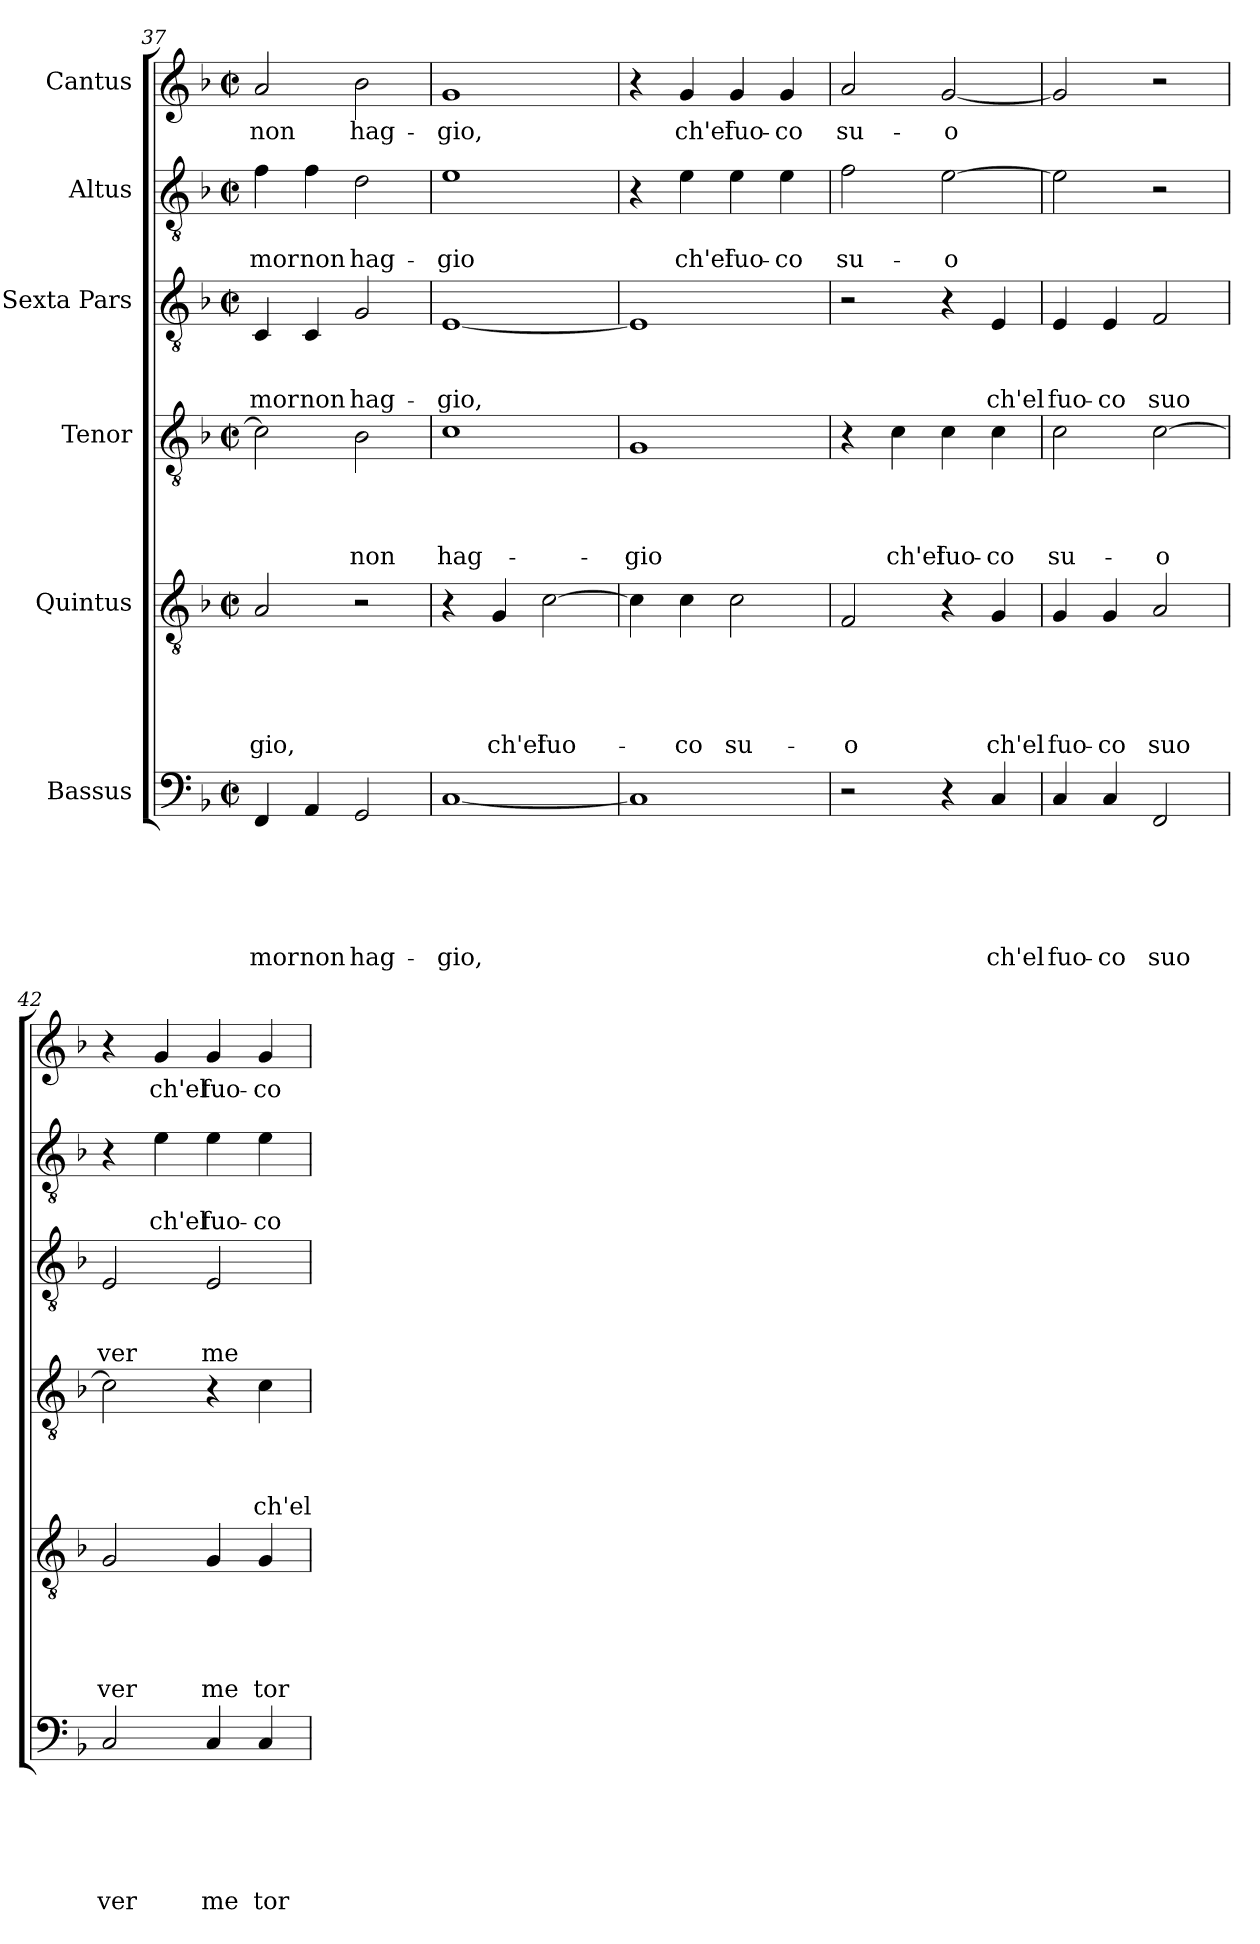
**kern	**text	**text	**text	**text	**text	**text	**kern	**text	**text	**text	**text	**text	**kern	**text	**text	**text	**text	**kern	**text	**text	**text	**kern	**text	**text	**kern	**text
*part6	*part6	*part6	*part6	*part6	*part6	*part6	*part5	*part5	*part5	*part5	*part5	*part5	*part4	*part4	*part4	*part4	*part4	*part3	*part3	*part3	*part3	*part2	*part2	*part2	*part1	*part1
*staff6	*staff6	*staff6	*staff6	*staff6	*staff6	*staff6	*staff5	*staff5	*staff5	*staff5	*staff5	*staff5	*staff4	*staff4	*staff4	*staff4	*staff4	*staff3	*staff3	*staff3	*staff3	*staff2	*staff2	*staff2	*staff1	*staff1
*I"Bassus	*	*	*	*	*	*	*I"Quintus	*	*	*	*	*	*I"Tenor	*	*	*	*	*I"Sexta Pars	*	*	*	*I"Altus	*	*	*I"Cantus	*
*clefF4	*	*	*	*	*	*	*clefGv2	*	*	*	*	*	*clefGv2	*	*	*	*	*clefGv2	*	*	*	*clefGv2	*	*	*clefG2	*
*k[b-]	*	*	*	*	*	*	*k[b-]	*	*	*	*	*	*k[b-]	*	*	*	*	*k[b-]	*	*	*	*k[b-]	*	*	*k[b-]	*
*F:	*	*	*	*	*	*	*F:	*	*	*	*	*	*F:	*	*	*	*	*F:	*	*	*	*F:	*	*	*F:	*
*M2/2	*	*	*	*	*	*	*M2/2	*	*	*	*	*	*M2/2	*	*	*	*	*M2/2	*	*	*	*M2/2	*	*	*M2/2	*
*met(c|)	*	*	*	*	*	*	*met(c|)	*	*	*	*	*	*met(c|)	*	*	*	*	*met(c|)	*	*	*	*met(c|)	*	*	*met(c|)	*
=37	=37	=37	=37	=37	=37	=37	=37	=37	=37	=37	=37	=37	=37	=37	=37	=37	=37	=37	=37	=37	=37	=37	=37	=37	=37	=37
4FF/	.	.	.	.	.	-mor	2A/	.	.	.	.	-gio,	2c\]	.	.	.	.	4C/	.	.	-mor	4f\	.	-mor	2a/	non
4AA/	.	.	.	.	.	non	.	.	.	.	.	.	.	.	.	.	.	4C/	.	.	non	4f\	.	non	.	.
2GG/	.	.	.	.	.	hag-	2r	.	.	.	.	.	2B-\	.	.	.	non	2G/	.	.	hag-	2d\	.	hag-	2b-\	hag-
!!LO:LB:g=z
=38	=38	=38	=38	=38	=38	=38	=38	=38	=38	=38	=38	=38	=38	=38	=38	=38	=38	=38	=38	=38	=38	=38	=38	=38	=38	=38
[1C	.	.	.	.	.	-gio,	4r	.	.	.	.	.	1c	.	.	.	hag-	[1E	.	.	-gio,	1e	.	-gio	1g	-gio,
.	.	.	.	.	.	.	4G/	.	.	.	.	ch'el	.	.	.	.	.	.	.	.	.	.	.	.	.	.
.	.	.	.	.	.	.	[2c\	.	.	.	.	fuo-	.	.	.	.	.	.	.	.	.	.	.	.	.	.
=39	=39	=39	=39	=39	=39	=39	=39	=39	=39	=39	=39	=39	=39	=39	=39	=39	=39	=39	=39	=39	=39	=39	=39	=39	=39	=39
1C]	.	.	.	.	.	.	4c\]	.	.	.	.	.	1G	.	.	.	-gio	1E]	.	.	.	4r	.	.	4r	.
.	.	.	.	.	.	.	4c\	.	.	.	.	-co	.	.	.	.	.	.	.	.	.	4e\	.	ch'el	4g/	ch'el
.	.	.	.	.	.	.	2c\	.	.	.	.	su-	.	.	.	.	.	.	.	.	.	4e\	.	fuo-	4g/	fuo-
.	.	.	.	.	.	.	.	.	.	.	.	.	.	.	.	.	.	.	.	.	.	4e\	.	-co	4g/	-co
=40	=40	=40	=40	=40	=40	=40	=40	=40	=40	=40	=40	=40	=40	=40	=40	=40	=40	=40	=40	=40	=40	=40	=40	=40	=40	=40
2r	.	.	.	.	.	.	2F/	.	.	.	.	-o	4r	.	.	.	.	2r	.	.	.	2f\	.	su-	2a/	su-
.	.	.	.	.	.	.	.	.	.	.	.	.	4c\	.	.	.	ch'el	.	.	.	.	.	.	.	.	.
4r	.	.	.	.	.	.	4r	.	.	.	.	.	4c\	.	.	.	fuo-	4r	.	.	.	[2e\	.	-o	[2g/	-o
4C/	.	.	.	.	.	ch'el	4G/	.	.	.	.	ch'el	4c\	.	.	.	-co	4E/	.	.	ch'el	.	.	.	.	.
=41	=41	=41	=41	=41	=41	=41	=41	=41	=41	=41	=41	=41	=41	=41	=41	=41	=41	=41	=41	=41	=41	=41	=41	=41	=41	=41
4C/	.	.	.	.	.	fuo-	4G/	.	.	.	.	fuo-	2c\	.	.	.	su-	4E/	.	.	fuo-	2e\]	.	.	2g/]	.
4C/	.	.	.	.	.	-co	4G/	.	.	.	.	-co	.	.	.	.	.	4E/	.	.	-co	.	.	.	.	.
2FF/	.	.	.	.	.	suo	2A/	.	.	.	.	suo	[2c\	.	.	.	-o	2F/	.	.	suo	2r	.	.	2r	.
=42	=42	=42	=42	=42	=42	=42	=42	=42	=42	=42	=42	=42	=42	=42	=42	=42	=42	=42	=42	=42	=42	=42	=42	=42	=42	=42
2C/	.	.	.	.	.	ver	2G/	.	.	.	.	ver	2c\]	.	.	.	.	2E/	.	.	ver	4r	.	.	4r	.
.	.	.	.	.	.	.	.	.	.	.	.	.	.	.	.	.	.	.	.	.	.	4e\	.	ch'el	4g/	ch'el
4C/	.	.	.	.	.	me	4G/	.	.	.	.	me	4r	.	.	.	.	2E/	.	.	me	4e\	.	fuo-	4g/	fuo-
4C/	.	.	.	.	.	tor-	4G/	.	.	.	.	tor-	4c\	.	.	.	ch'el	.	.	.	.	4e\	.	-co	4g/	-co
=	=	=	=	=	=	=	=	=	=	=	=	=	=	=	=	=	=	=	=	=	=	=	=	=	=	=
*-	*-	*-	*-	*-	*-	*-	*-	*-	*-	*-	*-	*-	*-	*-	*-	*-	*-	*-	*-	*-	*-	*-	*-	*-	*-	*-
